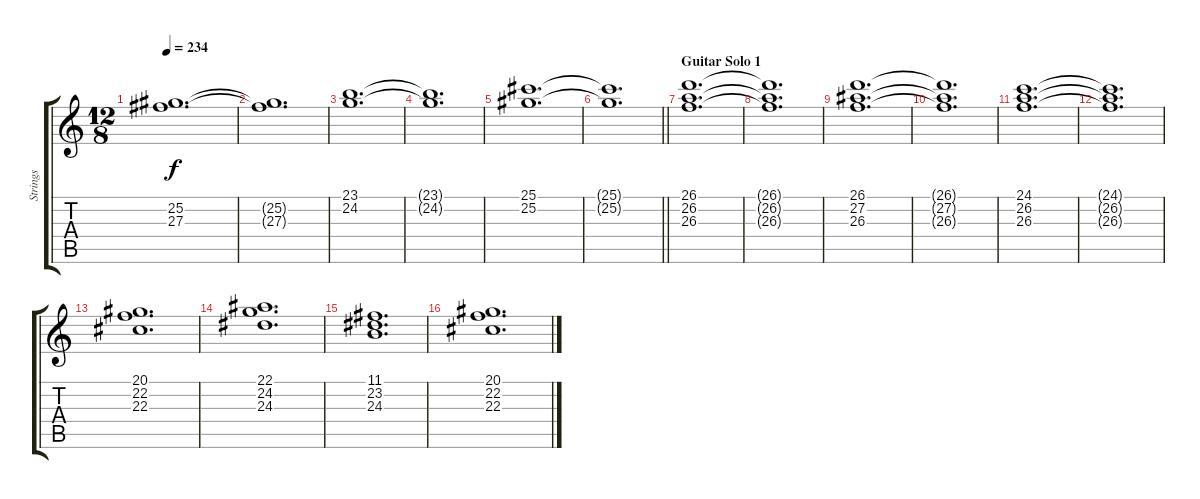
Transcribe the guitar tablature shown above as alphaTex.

\track ("Strings" "Strings") {instrument stringensemble1}
\staff {score tabs}
\tuning (C4 G3 Eb3 Bb2 F2 C2) {hide}
\ts (12 8)
\tempo 234
\clef g2
\ks c
(25.2 27.3).1{d dy f} |
(25.2{t} 27.3{t}).1{d} |
(23.1 24.2).1{d} |
(23.1{t} 24.2{t}).1{d} |
(25.1 25.2).1{d} |
\barLineRight lightlight
(25.1{t} 25.2{t}).1{d} |
\section ("" "Guitar Solo 1")
(26.1 26.2 26.3).1{d} |
(26.1{t} 26.2{t} 26.3{t}).1{d} |
(26.1 27.2 26.3).1{d} |
(26.1{t} 27.2{t} 26.3{t}).1{d} |
(24.1 26.2 26.3).1{d} |
(24.1{t} 26.2{t} 26.3{t}).1{d} |
(20.1 22.2 22.3).1{d} |
(22.1 24.2 24.3).1{d} |
(11.1 23.2 24.3).1{d} |
(20.1 22.2 22.3).1{d}
